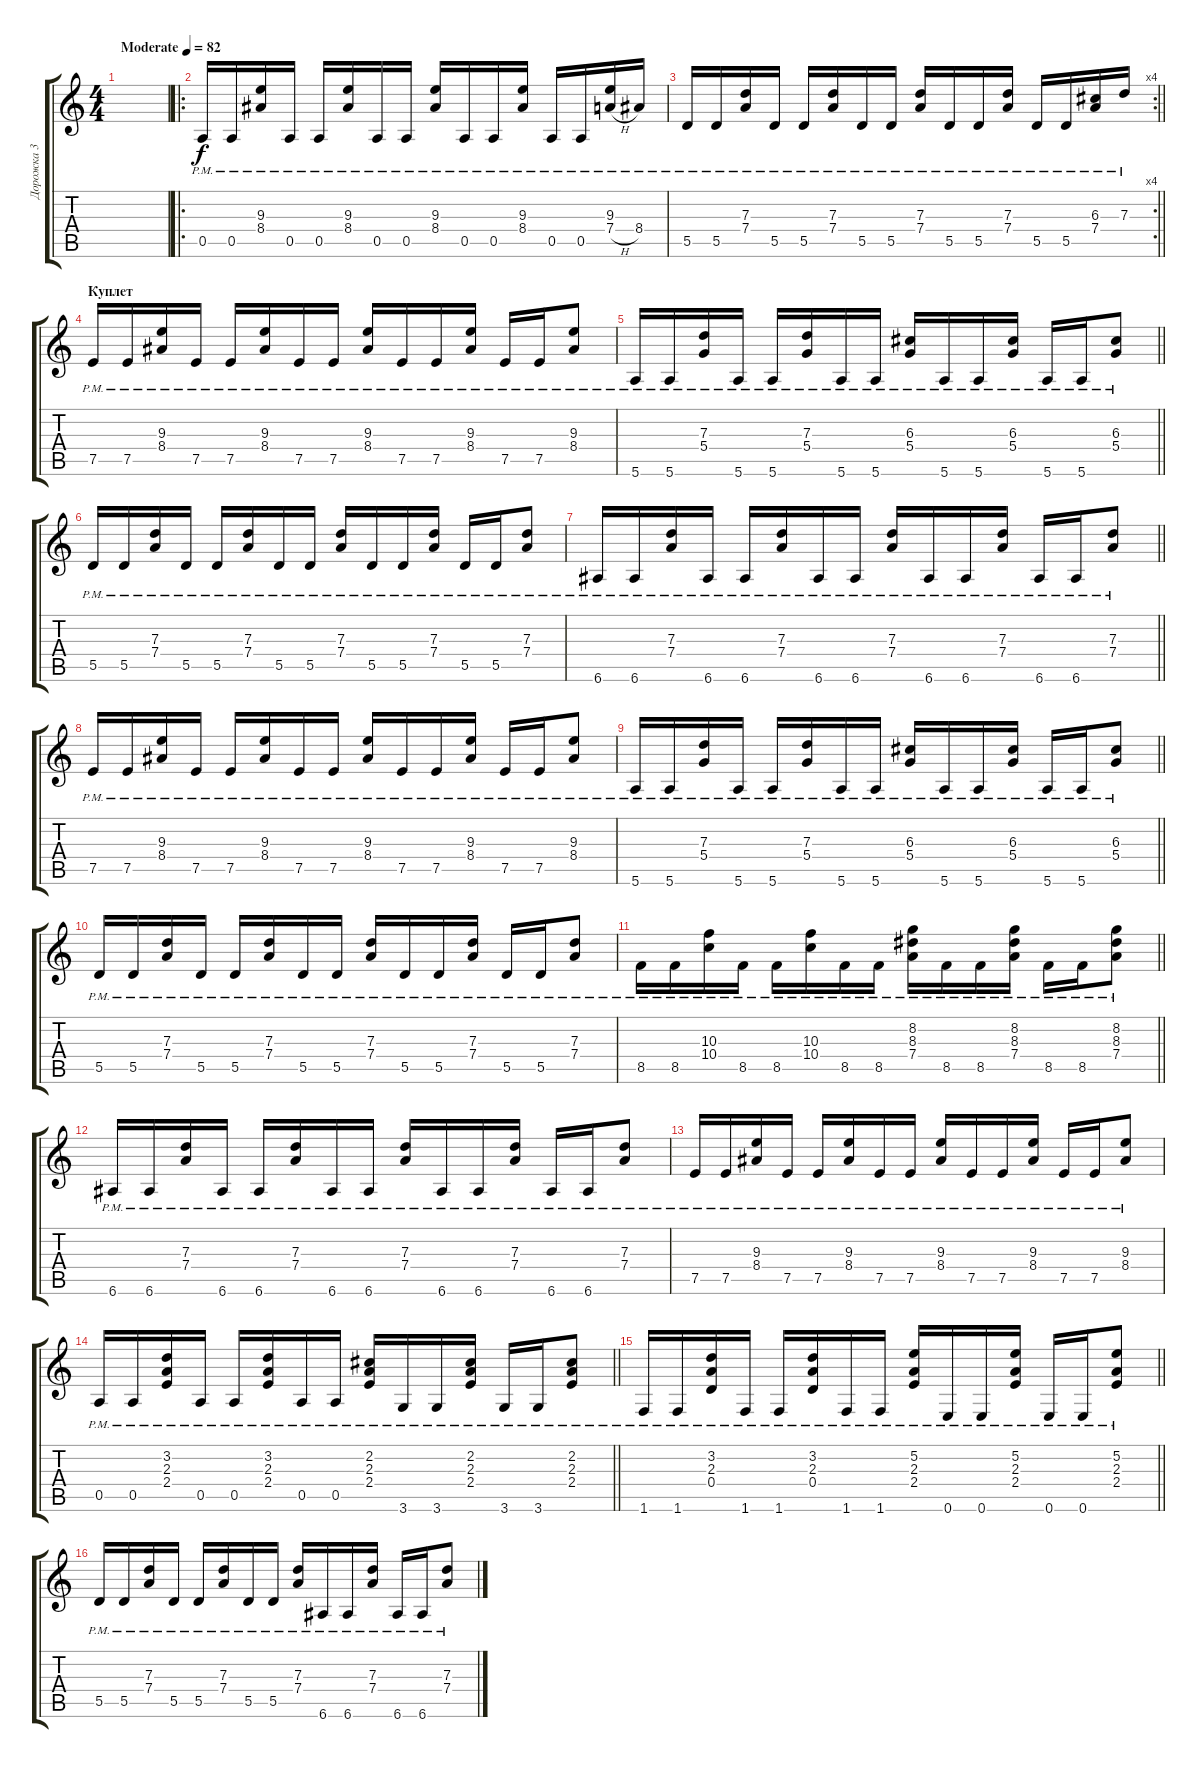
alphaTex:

\track ("Дорожка 3" "Дорожка 3") {instrument overdrivenguitar}
\staff {score tabs}
\tuning (E4 B3 G3 D3 A2 E2) {hide}
\ts (4 4)
\tempo (82 "Moderate")
\clef g2
\ks c
|
\ro
0.5{pm}.16 0.5{pm}.16 (9.3{pm} 8.4{pm}).16 0.5{pm}.16 0.5{pm}.16 (9.3{pm} 8.4{pm}).16 0.5{pm}.16 0.5{pm}.16 (9.3{pm} 8.4{pm}).16 0.5{pm}.16 0.5{pm}.16 (9.3{pm} 8.4{pm}).16 0.5{pm}.16 0.5{pm}.16 (9.3{pm} 7.4{h pm}).16 8.4{pm}.16 |
\rc 4
\barLineRight lightlight
5.5{pm}.16 5.5{pm}.16 (7.3{pm} 7.4{pm}).16 5.5{pm}.16 5.5{pm}.16 (7.3{pm} 7.4{pm}).16 5.5{pm}.16 5.5{pm}.16 (7.3{pm} 7.4{pm}).16 5.5{pm}.16 5.5{pm}.16 (7.3{pm} 7.4{pm}).16 5.5{pm}.16 5.5{pm}.16 (6.3{pm} 7.4{pm}).16 7.3{pm}.16 |
\section ("" "Куплет")
7.5{pm}.16 7.5{pm}.16 (9.3{pm} 8.4{pm}).16 7.5{pm}.16 7.5{pm}.16 (9.3{pm} 8.4{pm}).16 7.5{pm}.16 7.5{pm}.16 (9.3{pm} 8.4{pm}).16 7.5{pm}.16 7.5{pm}.16 (9.3{pm} 8.4{pm}).16 7.5{pm}.16 7.5{pm}.16 (9.3{pm} 8.4{pm}).8 |
\barLineRight lightlight
5.6{pm}.16 5.6{pm}.16 (7.3{pm} 5.4{pm}).16 5.6{pm}.16 5.6{pm}.16 (7.3{pm} 5.4{pm}).16 5.6{pm}.16 5.6{pm}.16 (6.3{pm} 5.4{pm}).16 5.6{pm}.16 5.6{pm}.16 (6.3{pm} 5.4{pm}).16 5.6{pm}.16 5.6{pm}.16 (6.3{pm} 5.4{pm}).8 |
5.5{pm}.16 5.5{pm}.16 (7.3{pm} 7.4{pm}).16 5.5{pm}.16 5.5{pm}.16 (7.3{pm} 7.4{pm}).16 5.5{pm}.16 5.5{pm}.16 (7.3{pm} 7.4{pm}).16 5.5{pm}.16 5.5{pm}.16 (7.3{pm} 7.4{pm}).16 5.5{pm}.16 5.5{pm}.16 (7.3{pm} 7.4{pm}).8 |
\barLineRight lightlight
6.6{pm}.16 6.6{pm}.16 (7.3{pm} 7.4{pm}).16 6.6{pm}.16 6.6{pm}.16 (7.3{pm} 7.4{pm}).16 6.6{pm}.16 6.6{pm}.16 (7.3{pm} 7.4{pm}).16 6.6{pm}.16 6.6{pm}.16 (7.3{pm} 7.4{pm}).16 6.6{pm}.16 6.6{pm}.16 (7.3{pm} 7.4{pm}).8 |
7.5{pm}.16 7.5{pm}.16 (9.3{pm} 8.4{pm}).16 7.5{pm}.16 7.5{pm}.16 (9.3{pm} 8.4{pm}).16 7.5{pm}.16 7.5{pm}.16 (9.3{pm} 8.4{pm}).16 7.5{pm}.16 7.5{pm}.16 (9.3{pm} 8.4{pm}).16 7.5{pm}.16 7.5{pm}.16 (9.3{pm} 8.4{pm}).8 |
\barLineRight lightlight
5.6{pm}.16 5.6{pm}.16 (7.3{pm} 5.4{pm}).16 5.6{pm}.16 5.6{pm}.16 (7.3{pm} 5.4{pm}).16 5.6{pm}.16 5.6{pm}.16 (6.3{pm} 5.4{pm}).16 5.6{pm}.16 5.6{pm}.16 (6.3{pm} 5.4{pm}).16 5.6{pm}.16 5.6{pm}.16 (6.3{pm} 5.4{pm}).8 |
5.5{pm}.16 5.5{pm}.16 (7.3{pm} 7.4{pm}).16 5.5{pm}.16 5.5{pm}.16 (7.3{pm} 7.4{pm}).16 5.5{pm}.16 5.5{pm}.16 (7.3{pm} 7.4{pm}).16 5.5{pm}.16 5.5{pm}.16 (7.3{pm} 7.4{pm}).16 5.5{pm}.16 5.5{pm}.16 (7.3{pm} 7.4{pm}).8 |
\barLineRight lightlight
8.5{pm}.16 8.5{pm}.16 (10.3{pm} 10.4{pm}).16 8.5{pm}.16 8.5{pm}.16 (10.3{pm} 10.4{pm}).16 8.5{pm}.16 8.5{pm}.16 (8.2{pm} 8.3{pm} 7.4{pm}).16 8.5{pm}.16 8.5{pm}.16 (8.2{pm} 8.3{pm} 7.4{pm}).16 8.5{pm}.16 8.5{pm}.16 (8.2{pm} 8.3{pm} 7.4{pm}).8 |
6.6{pm}.16 6.6{pm}.16 (7.3{pm} 7.4{pm}).16 6.6{pm}.16 6.6{pm}.16 (7.3{pm} 7.4{pm}).16 6.6{pm}.16 6.6{pm}.16 (7.3{pm} 7.4{pm}).16 6.6{pm}.16 6.6{pm}.16 (7.3{pm} 7.4{pm}).16 6.6{pm}.16 6.6{pm}.16 (7.3{pm} 7.4{pm}).8 |
7.5{pm}.16 7.5{pm}.16 (9.3{pm} 8.4{pm}).16 7.5{pm}.16 7.5{pm}.16 (9.3{pm} 8.4{pm}).16 7.5{pm}.16 7.5{pm}.16 (9.3{pm} 8.4{pm}).16 7.5{pm}.16 7.5{pm}.16 (9.3{pm} 8.4{pm}).16 7.5{pm}.16 7.5{pm}.16 (9.3{pm} 8.4{pm}).8 |
\barLineRight lightlight
0.5{pm}.16 0.5{pm}.16 (3.2{pm} 2.3{pm} 2.4{pm}).16 0.5{pm}.16 0.5{pm}.16 (3.2{pm} 2.3{pm} 2.4{pm}).16 0.5{pm}.16 0.5{pm}.16 (2.2{pm} 2.3{pm} 2.4{pm}).16 3.6{pm}.16 3.6{pm}.16 (2.2{pm} 2.3{pm} 2.4{pm}).16 3.6{pm}.16 3.6{pm}.16 (2.2{pm} 2.3{pm} 2.4{pm}).8 |
\barLineRight lightlight
1.6{pm}.16 1.6{pm}.16 (3.2{pm} 2.3{pm} 0.4{pm}).16 1.6{pm}.16 1.6{pm}.16 (3.2{pm} 2.3{pm} 0.4{pm}).16 1.6{pm}.16 1.6{pm}.16 (5.2{pm} 2.3{pm} 2.4{pm}).16 0.6{pm}.16 0.6{pm}.16 (5.2{pm} 2.3{pm} 2.4{pm}).16 0.6{pm}.16 0.6{pm}.16 (5.2{pm} 2.3{pm} 2.4{pm}).8 |
5.5{pm}.16 5.5{pm}.16 (7.3{pm} 7.4{pm}).16 5.5{pm}.16 5.5{pm}.16 (7.3{pm} 7.4{pm}).16 5.5{pm}.16 5.5{pm}.16 (7.3{pm} 7.4{pm}).16 6.6{pm}.16 6.6{pm}.16 (7.3{pm} 7.4{pm}).16 6.6{pm}.16 6.6{pm}.16 (7.3{pm} 7.4{pm}).8
